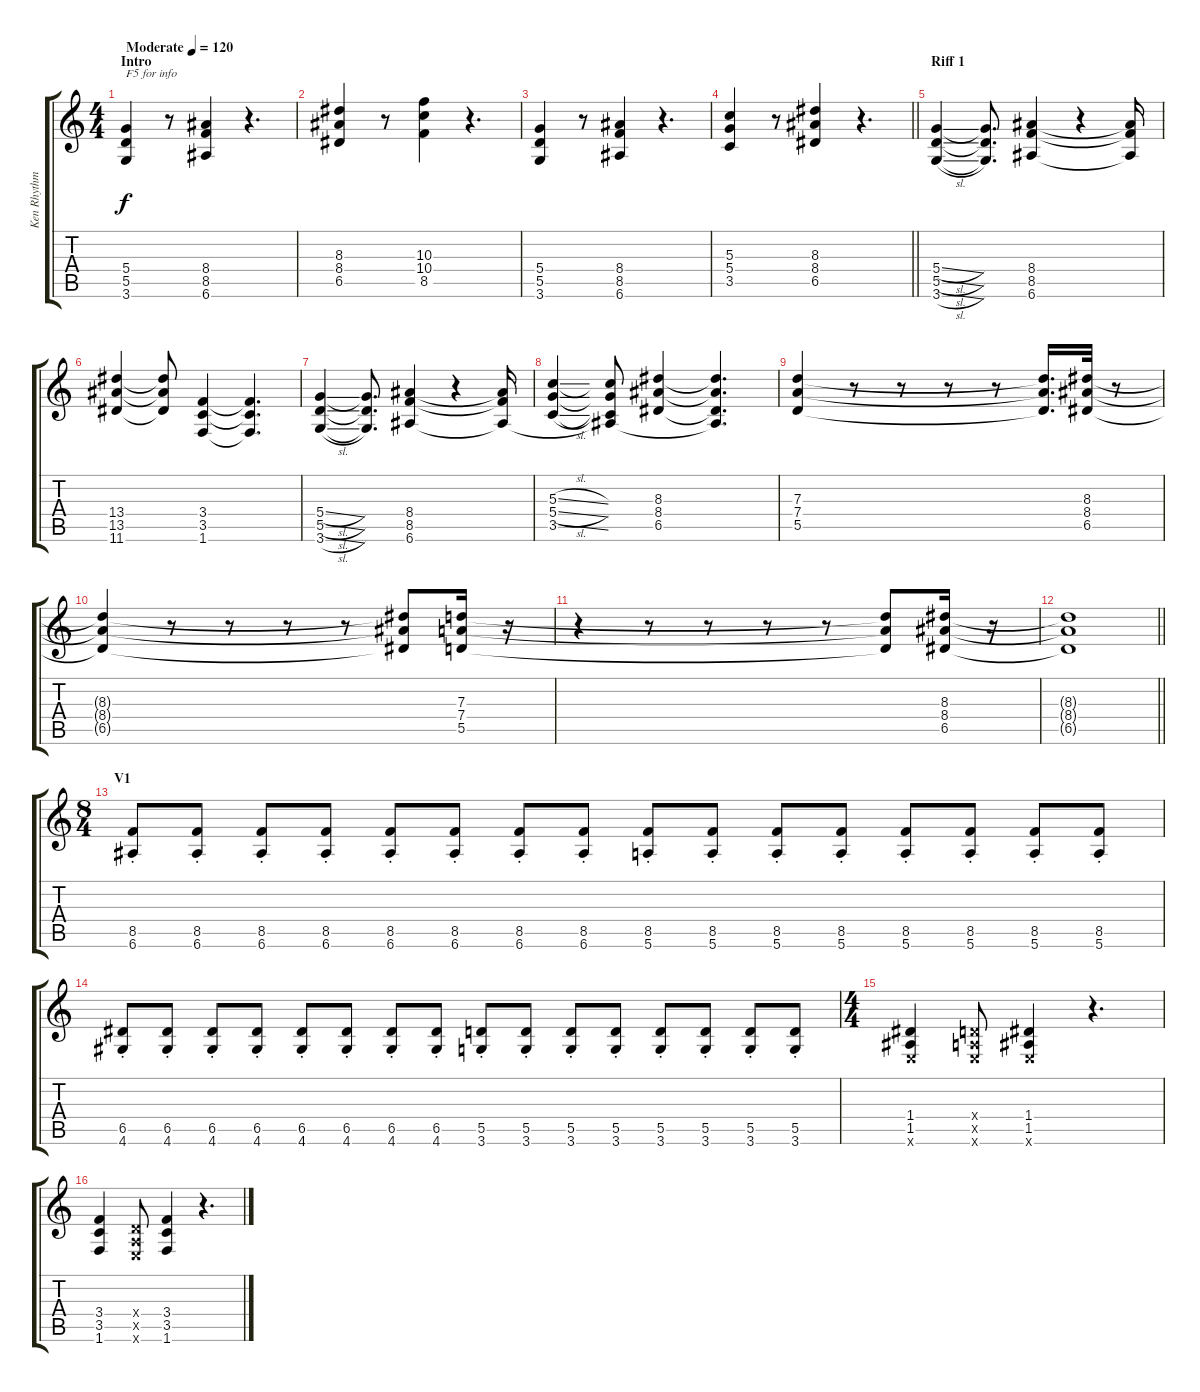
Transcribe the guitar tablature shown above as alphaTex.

\track ("Ken Rhythm" "Ken Rhythm") {instrument overdrivenguitar}
\staff {score tabs}
\tuning (E4 B3 G3 D3 A2 E2) {hide}
\ts (4 4)
\section ("" "Intro")
\tempo (120 "Moderate")
\clef g2
\ks c
(5.4 5.5 3.6).4{txt "F5 for info" dy f instrument overdrivenguitar} r.8 (8.4 8.5 6.6).4 r.4{d} |
(8.3 8.4 6.5).4 r.8 (10.3 10.4 8.5).4 r.4{d} |
(5.4 5.5 3.6).4 r.8 (8.4 8.5 6.6).4 r.4{d} |
\barLineRight lightlight
(5.3 5.4 3.5).4 r.8 (8.3 8.4 6.5).4 r.4{d} |
\section ("" "Riff 1")
(5.4{sl} 5.5{sl} 3.6{sl}).4 (5.4{t} 5.5{t} 3.6{t}).8{d} (8.4 8.5 6.6).4 r.4 (8.4{t} 8.5{t} 6.6{t}).16 |
(13.4 13.5 11.6).4 (13.4{t} 13.5{t} 11.6{t}).8 (3.4 3.5 1.6).4 (3.4{t} 3.5{t} 1.6{t}).4{d} |
(5.4{sl} 5.5{sl} 3.6{sl}).4 (5.4{t} 5.5{t} 3.6{t}).8{d} (8.4 8.5 6.6).4 r.4 (8.4{t} 8.5{t} 6.6{t}).16 |
(5.3{sl} 5.4{sl} 3.5{sl}).4 (5.3{t} 5.4{t} 3.5{t} 6.6{t}).8 (8.3 8.4 6.5).4 (8.3{t} 8.4{t} 6.5{t} 6.6{t}).4{d} |
(7.3 7.4 5.5).4 r.8 r.8 r.8 r.8 (7.3{t} 7.4{t} 5.5{t}).16{d} (8.3 8.4 6.5).32 r.8 |
(8.3{t} 8.4{t} 6.5{t}).4 r.8 r.8 r.8 r.8 (8.3{t} 8.4{t} 6.5{t}).8 (7.3 7.4 5.5).16 r.16 |
r.4 r.8 r.8 r.8 r.8 (7.3{t} 7.4{t} 5.5{t}).8 (8.3 8.4 6.5).16 r.16 |
\barLineRight lightlight
(8.3{t} 8.4{t} 6.5{t}).1 |
\ts (8 4)
\section ("" "V1")
(8.5 6.6{st}).8 (8.5 6.6{st}).8 (8.5 6.6{st}).8 (8.5 6.6{st}).8 (8.5 6.6{st}).8 (8.5 6.6{st}).8 (8.5 6.6{st}).8 (8.5 6.6{st}).8 (8.5 5.6{st}).8 (8.5 5.6{st}).8 (8.5 5.6{st}).8 (8.5 5.6{st}).8 (8.5 5.6{st}).8 (8.5 5.6{st}).8 (8.5 5.6{st}).8 (8.5 5.6{st}).8 |
(6.5 4.6{st}).8 (6.5 4.6{st}).8 (6.5 4.6{st}).8 (6.5 4.6{st}).8 (6.5 4.6{st}).8 (6.5 4.6{st}).8 (6.5 4.6{st}).8 (6.5 4.6{st}).8 (5.5 3.6{st}).8 (5.5 3.6{st}).8 (5.5 3.6{st}).8 (5.5 3.6{st}).8 (5.5 3.6{st}).8 (5.5 3.6{st}).8 (5.5 3.6{st}).8 (5.5 3.6{st}).8 |
\ts (4 4)
(1.4 1.5 0.6{x}).4 (0.4{x} 0.5{x} 0.6{x}).8 (1.4 1.5 0.6{x}).4 r.4{d} |
(3.4 3.5 1.6).4 (0.4{x} 0.5{x} 0.6{x}).8 (3.4 3.5 1.6).4 r.4{d}
